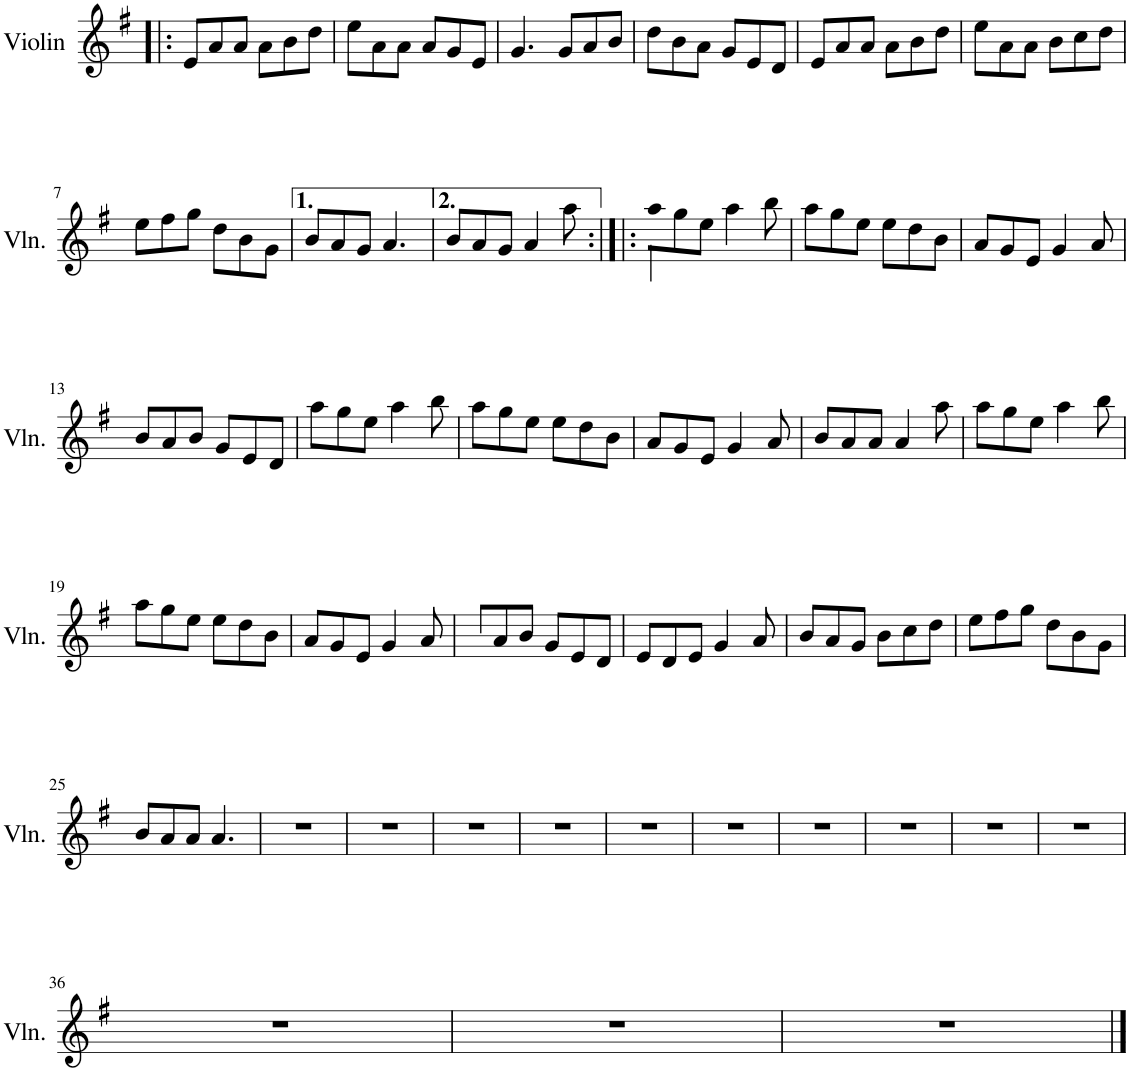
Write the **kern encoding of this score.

**kern
*part1
*staff1
*I"Violin
*I'Vln.
*clefG2
*k[f#]
=1!|:
8e/L
8a/
8a/J
8a\L
8b\
8dd\J
=2
8ee\L
8a\
8a\J
8a/L
8g/
8e/J
=3
4.g/
8g/L
8a/
8b/J
=4
8dd\L
8b\
8a\J
8g/L
8e/
8d/J
=5
8e/L
8a/
8a/J
8a\L
8b\
8dd\J
=6
8ee\L
8a\
8a\J
8b\L
8cc\
8dd\J
!!LO:LB:g=z
=7
8ee\L
8ff#\
8gg\J
8dd\L
8b\
8g\J
=8
8b/L
8a/
8g/J
4.a/
=9
8b/L
8a/
8g/J
4a/
8aa\
=10:|!|:
8aa\L
8gg\
8ee\J
4aa\
8bb\
=11
8aa\L
8gg\
8ee\J
8ee\L
8dd\
8b\J
=12
8a/L
8g/
8e/J
4g/
8a/
!!LO:LB:g=z
=13
8b/L
8a/
8b/J
8g/L
8e/
8d/J
=14
8aa\L
8gg\
8ee\J
4aa\
8bb\
=15
8aa\L
8gg\
8ee\J
8ee\L
8dd\
8b\J
=16
8a/L
8g/
8e/J
4g/
8a/
=17
8b/L
8a/
8a/J
4a/
8aa\
=18
8aa\L
8gg\
8ee\J
4aa\
8bb\
!!LO:LB:g=z
=19
8aa\L
8gg\
8ee\J
8ee\L
8dd\
8b\J
=20
8a/L
8g/
8e/J
4g/
8a/
=21
8b/L
8a/
8b/J
8g/L
8e/
8d/J
=22
8e/L
8d/
8e/J
4g/
8a/
=23
8b/L
8a/
8g/J
8b\L
8cc\
8dd\J
=24
8ee\L
8ff#\
8gg\J
8dd\L
8b\
8g\J
!!LO:LB:g=z
=25
8b/L
8a/
8a/J
4.a/
=26
1r
=27
1r
=28
1r
=29
1r
=30
1r
=31
1r
=32
1r
=33
1r
=34
1r
=35
1r
!!LO:LB:g=z
=36
1r
=37
1r
=38
1r
==
*-
